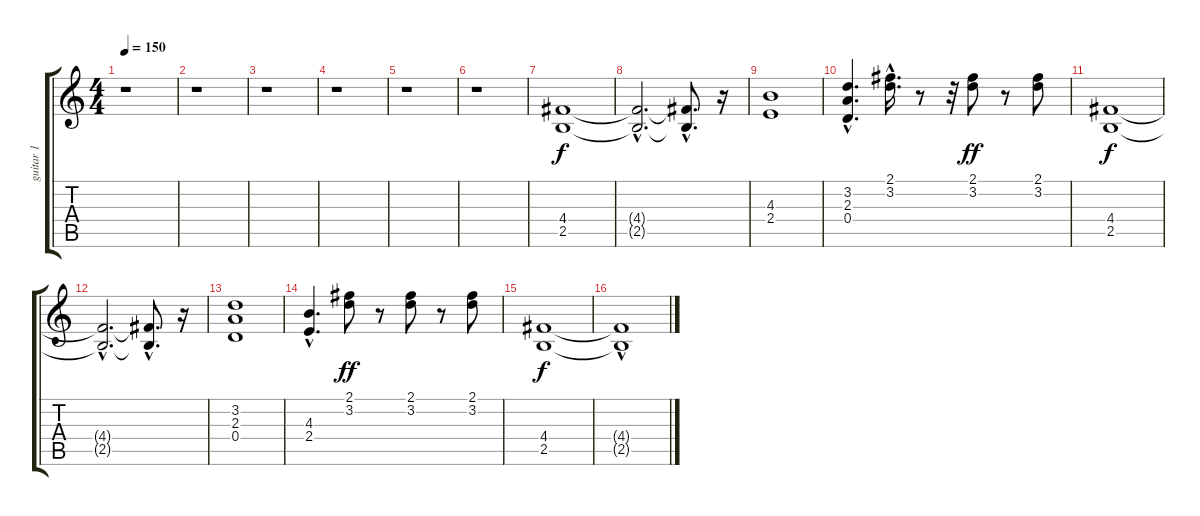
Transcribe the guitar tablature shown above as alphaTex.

\track ("guitar 1" "guitar 1") {instrument distortionguitar}
\staff {score tabs}
\tuning (E4 B3 G3 D3 A2 E2) {hide}
\ts (4 4)
\tempo 150
\clef g2
\ks c
r.1{dy f instrument distortionguitar} |
r.1 |
r.1 |
r.1 |
r.1 |
r.1 |
(4.4 2.5).1 |
(4.4{hac t} 2.5{hac t}).2{d} (4.4{hac t} 2.5{hac t}).8{d} r.16 |
(4.3 2.4).1 |
(3.2{hac} 2.3 0.4).4{d} (2.1{hac} 3.2{hac}).16{d} r.8 r.32 (2.1 3.2).8{dy ff} r.8 (2.1 3.2).8 |
(4.4 2.5).1{dy f} |
(4.4{hac t} 2.5{hac t}).2{d} (4.4{hac t} 2.5{hac t}).8{d} r.16 |
(3.2 2.3 0.4).1 |
(4.3{hac} 2.4{hac}).4{d} (2.1 3.2).8{dy ff} r.8 (2.1 3.2).8 r.8 (2.1 3.2).8 |
(4.4 2.5).1{dy f} |
(4.4{hac t} 2.5{t}).1
